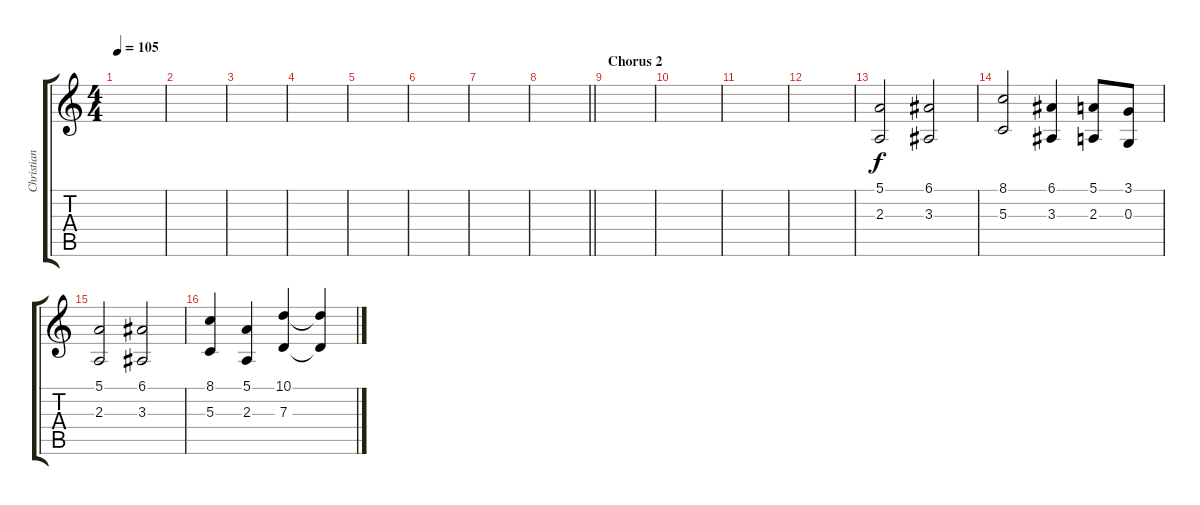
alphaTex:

\track ("Christian 2" "Christian ") {instrument stringensemble2}
\staff {score tabs}
\tuning (E4 B3 G3 D3 A2 D2) {hide}
\ts (4 4)
\tempo 105
\clef g2
\ks c
|
|
|
|
|
|
|
\barLineRight lightlight
|
\section ("" "Chorus 2")
|
|
|
|
(5.1 2.3).2 (6.1 3.3).2 |
(8.1 5.3).2 (6.1 3.3).4 (5.1 2.3).8 (3.1 0.3).8 |
(5.1 2.3).2 (6.1 3.3).2 |
(8.1 5.3).4 (5.1 2.3).4 (10.1 7.3).4 (10.1{t} 7.3{t}).4
